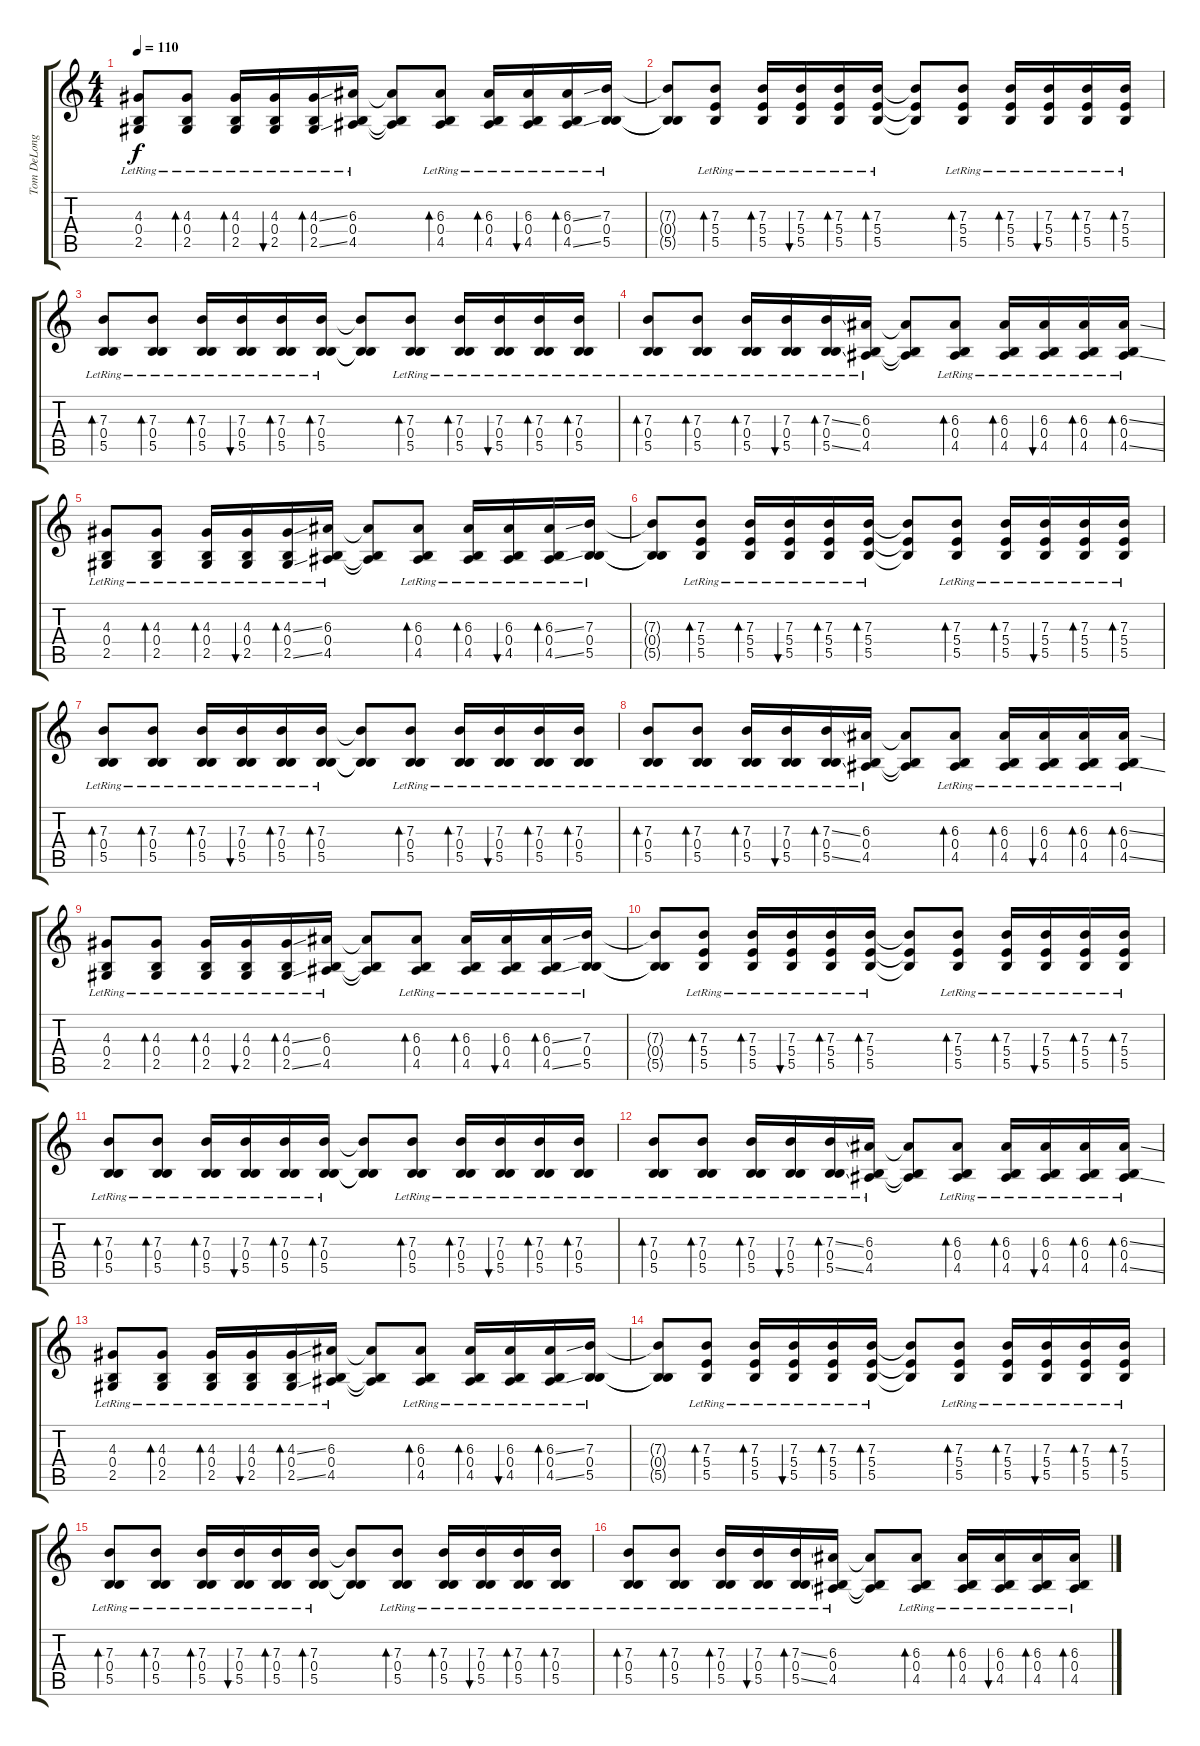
\track ("Tom DeLonge" "Tom DeLong") {instrument acousticguitarsteel}
\staff {score tabs}
\tuning (Db4 Ab3 E3 B2 Gb2 Db2) {hide}
\ts (4 4)
\tempo 110
\clef g2
\ks c
(4.3{lr} 0.4{lr} 2.5{lr}).8{dy f} (4.3{lr} 0.4{lr} 2.5{lr}).8{bd 120} (4.3{lr} 0.4{lr} 2.5{lr}).16{bd 120} (4.3{lr} 0.4{lr} 2.5{lr}).16{bu 120} (4.3{ss lr} 0.4{lr} 2.5{ss lr}).16{bd 120} (6.3{lr} 0.4{lr} 4.5{lr}).16 (6.3{t} 0.4{t} 4.5{t}).8 (6.3{lr} 0.4{lr} 4.5{lr}).8{bd 120} (6.3{lr} 0.4{lr} 4.5{lr}).16{bd 120} (6.3{lr} 0.4{lr} 4.5{lr}).16{bu 120} (6.3{ss lr} 0.4{lr} 4.5{ss lr}).16{bd 120} (7.3{lr} 0.4{lr} 5.5{lr}).16 |
(7.3{t} 0.4{t} 5.5{t}).8 (7.3{lr} 5.4{lr} 5.5{lr}).8{bd 120} (7.3{lr} 5.4{lr} 5.5{lr}).16{bd 120} (7.3{lr} 5.4{lr} 5.5{lr}).16{bu 120} (7.3{lr} 5.4{lr} 5.5{lr}).16{bd 120} (7.3{lr} 5.4{lr} 5.5{lr}).16{bd 120} (7.3{t} 5.4{t} 5.5{t}).8 (7.3{lr} 5.4{lr} 5.5{lr}).8{bd 120} (7.3{lr} 5.4{lr} 5.5{lr}).16{bd 120} (7.3{lr} 5.4{lr} 5.5{lr}).16{bu 120} (7.3{lr} 5.4{lr} 5.5{lr}).16{bd 120} (7.3{lr} 5.4{lr} 5.5{lr}).16{bd 120} |
(7.3{lr} 0.4{lr} 5.5{lr}).8{bd 240} (7.3{lr} 0.4{lr} 5.5{lr}).8{bd 240} (7.3{lr} 0.4{lr} 5.5{lr}).16{bd 120} (7.3{lr} 0.4{lr} 5.5{lr}).16{bu 120} (7.3{lr} 0.4{lr} 5.5{lr}).16{bd 120} (7.3{lr} 0.4{lr} 5.5{lr}).16{bd 120} (7.3{t} 0.4{t} 5.5{t}).8 (7.3{lr} 0.4{lr} 5.5{lr}).8{bd 120} (7.3{lr} 0.4{lr} 5.5{lr}).16{bd 120} (7.3{lr} 0.4{lr} 5.5{lr}).16{bu 120} (7.3{lr} 0.4{lr} 5.5{lr}).16{bd 120} (7.3{lr} 0.4{lr} 5.5{lr}).16{bd 120} |
(7.3{lr} 0.4{lr} 5.5{lr}).8{bd 120} (7.3{lr} 0.4{lr} 5.5{lr}).8{bd 120} (7.3{lr} 0.4{lr} 5.5{lr}).16{bd 120} (7.3{lr} 0.4{lr} 5.5{lr}).16{bu 120} (7.3{ss lr} 0.4{lr} 5.5{ss lr}).16{bd 120} (6.3{lr} 0.4{lr} 4.5{lr}).16 (6.3{t} 0.4{t} 4.5{t}).8 (6.3{lr} 0.4{lr} 4.5{lr}).8{bd 120} (6.3{lr} 0.4{lr} 4.5{lr}).16{bd 120} (6.3{lr} 0.4{lr} 4.5{lr}).16{bu 120} (6.3{lr} 0.4{lr} 4.5{lr}).16{bd 120} (6.3{ss lr} 0.4{lr} 4.5{ss lr}).16{bd 120} |
(4.3{lr} 0.4{lr} 2.5{lr}).8 (4.3{lr} 0.4{lr} 2.5{lr}).8{bd 120} (4.3{lr} 0.4{lr} 2.5{lr}).16{bd 120} (4.3{lr} 0.4{lr} 2.5{lr}).16{bu 120} (4.3{ss lr} 0.4{lr} 2.5{ss lr}).16{bd 120} (6.3{lr} 0.4{lr} 4.5{lr}).16 (6.3{t} 0.4{t} 4.5{t}).8 (6.3{lr} 0.4{lr} 4.5{lr}).8{bd 120} (6.3{lr} 0.4{lr} 4.5{lr}).16{bd 120} (6.3{lr} 0.4{lr} 4.5{lr}).16{bu 120} (6.3{ss lr} 0.4{lr} 4.5{ss lr}).16{bd 120} (7.3{lr} 0.4{lr} 5.5{lr}).16 |
(7.3{t} 0.4{t} 5.5{t}).8 (7.3{lr} 5.4{lr} 5.5{lr}).8{bd 120} (7.3{lr} 5.4{lr} 5.5{lr}).16{bd 120} (7.3{lr} 5.4{lr} 5.5{lr}).16{bu 120} (7.3{lr} 5.4{lr} 5.5{lr}).16{bd 120} (7.3{lr} 5.4{lr} 5.5{lr}).16{bd 120} (7.3{t} 5.4{t} 5.5{t}).8 (7.3{lr} 5.4{lr} 5.5{lr}).8{bd 120} (7.3{lr} 5.4{lr} 5.5{lr}).16{bd 120} (7.3{lr} 5.4{lr} 5.5{lr}).16{bu 120} (7.3{lr} 5.4{lr} 5.5{lr}).16{bd 120} (7.3{lr} 5.4{lr} 5.5{lr}).16{bd 120} |
(7.3{lr} 0.4{lr} 5.5{lr}).8{bd 240} (7.3{lr} 0.4{lr} 5.5{lr}).8{bd 240} (7.3{lr} 0.4{lr} 5.5{lr}).16{bd 120} (7.3{lr} 0.4{lr} 5.5{lr}).16{bu 120} (7.3{lr} 0.4{lr} 5.5{lr}).16{bd 120} (7.3{lr} 0.4{lr} 5.5{lr}).16{bd 120} (7.3{t} 0.4{t} 5.5{t}).8 (7.3{lr} 0.4{lr} 5.5{lr}).8{bd 120} (7.3{lr} 0.4{lr} 5.5{lr}).16{bd 120} (7.3{lr} 0.4{lr} 5.5{lr}).16{bu 120} (7.3{lr} 0.4{lr} 5.5{lr}).16{bd 120} (7.3{lr} 0.4{lr} 5.5{lr}).16{bd 120} |
(7.3{lr} 0.4{lr} 5.5{lr}).8{bd 120} (7.3{lr} 0.4{lr} 5.5{lr}).8{bd 120} (7.3{lr} 0.4{lr} 5.5{lr}).16{bd 120} (7.3{lr} 0.4{lr} 5.5{lr}).16{bu 120} (7.3{ss lr} 0.4{lr} 5.5{ss lr}).16{bd 120} (6.3{lr} 0.4{lr} 4.5{lr}).16 (6.3{t} 0.4{t} 4.5{t}).8 (6.3{lr} 0.4{lr} 4.5{lr}).8{bd 120} (6.3{lr} 0.4{lr} 4.5{lr}).16{bd 120} (6.3{lr} 0.4{lr} 4.5{lr}).16{bu 120} (6.3{lr} 0.4{lr} 4.5{lr}).16{bd 120} (6.3{ss lr} 0.4{lr} 4.5{ss lr}).16{bd 120} |
(4.3{lr} 0.4{lr} 2.5{lr}).8 (4.3{lr} 0.4{lr} 2.5{lr}).8{bd 120} (4.3{lr} 0.4{lr} 2.5{lr}).16{bd 120} (4.3{lr} 0.4{lr} 2.5{lr}).16{bu 120} (4.3{ss lr} 0.4{lr} 2.5{ss lr}).16{bd 120} (6.3{lr} 0.4{lr} 4.5{lr}).16 (6.3{t} 0.4{t} 4.5{t}).8 (6.3{lr} 0.4{lr} 4.5{lr}).8{bd 120} (6.3{lr} 0.4{lr} 4.5{lr}).16{bd 120} (6.3{lr} 0.4{lr} 4.5{lr}).16{bu 120} (6.3{ss lr} 0.4{lr} 4.5{ss lr}).16{bd 120} (7.3{lr} 0.4{lr} 5.5{lr}).16 |
(7.3{t} 0.4{t} 5.5{t}).8 (7.3{lr} 5.4{lr} 5.5{lr}).8{bd 120} (7.3{lr} 5.4{lr} 5.5{lr}).16{bd 120} (7.3{lr} 5.4{lr} 5.5{lr}).16{bu 120} (7.3{lr} 5.4{lr} 5.5{lr}).16{bd 120} (7.3{lr} 5.4{lr} 5.5{lr}).16{bd 120} (7.3{t} 5.4{t} 5.5{t}).8 (7.3{lr} 5.4{lr} 5.5{lr}).8{bd 120} (7.3{lr} 5.4{lr} 5.5{lr}).16{bd 120} (7.3{lr} 5.4{lr} 5.5{lr}).16{bu 120} (7.3{lr} 5.4{lr} 5.5{lr}).16{bd 120} (7.3{lr} 5.4{lr} 5.5{lr}).16{bd 120} |
(7.3{lr} 0.4{lr} 5.5{lr}).8{bd 240} (7.3{lr} 0.4{lr} 5.5{lr}).8{bd 240} (7.3{lr} 0.4{lr} 5.5{lr}).16{bd 120} (7.3{lr} 0.4{lr} 5.5{lr}).16{bu 120} (7.3{lr} 0.4{lr} 5.5{lr}).16{bd 120} (7.3{lr} 0.4{lr} 5.5{lr}).16{bd 120} (7.3{t} 0.4{t} 5.5{t}).8 (7.3{lr} 0.4{lr} 5.5{lr}).8{bd 120} (7.3{lr} 0.4{lr} 5.5{lr}).16{bd 120} (7.3{lr} 0.4{lr} 5.5{lr}).16{bu 120} (7.3{lr} 0.4{lr} 5.5{lr}).16{bd 120} (7.3{lr} 0.4{lr} 5.5{lr}).16{bd 120} |
(7.3{lr} 0.4{lr} 5.5{lr}).8{bd 120} (7.3{lr} 0.4{lr} 5.5{lr}).8{bd 120} (7.3{lr} 0.4{lr} 5.5{lr}).16{bd 120} (7.3{lr} 0.4{lr} 5.5{lr}).16{bu 120} (7.3{ss lr} 0.4{lr} 5.5{ss lr}).16{bd 120} (6.3{lr} 0.4{lr} 4.5{lr}).16 (6.3{t} 0.4{t} 4.5{t}).8 (6.3{lr} 0.4{lr} 4.5{lr}).8{bd 120} (6.3{lr} 0.4{lr} 4.5{lr}).16{bd 120} (6.3{lr} 0.4{lr} 4.5{lr}).16{bu 120} (6.3{lr} 0.4{lr} 4.5{lr}).16{bd 120} (6.3{ss lr} 0.4{lr} 4.5{ss lr}).16{bd 120} |
(4.3{lr} 0.4{lr} 2.5{lr}).8 (4.3{lr} 0.4{lr} 2.5{lr}).8{bd 120} (4.3{lr} 0.4{lr} 2.5{lr}).16{bd 120} (4.3{lr} 0.4{lr} 2.5{lr}).16{bu 120} (4.3{ss lr} 0.4{lr} 2.5{ss lr}).16{bd 120} (6.3{lr} 0.4{lr} 4.5{lr}).16 (6.3{t} 0.4{t} 4.5{t}).8 (6.3{lr} 0.4{lr} 4.5{lr}).8{bd 120} (6.3{lr} 0.4{lr} 4.5{lr}).16{bd 120} (6.3{lr} 0.4{lr} 4.5{lr}).16{bu 120} (6.3{ss lr} 0.4{lr} 4.5{ss lr}).16{bd 120} (7.3{lr} 0.4{lr} 5.5{lr}).16 |
(7.3{t} 0.4{t} 5.5{t}).8 (7.3{lr} 5.4{lr} 5.5{lr}).8{bd 120} (7.3{lr} 5.4{lr} 5.5{lr}).16{bd 120} (7.3{lr} 5.4{lr} 5.5{lr}).16{bu 120} (7.3{lr} 5.4{lr} 5.5{lr}).16{bd 120} (7.3{lr} 5.4{lr} 5.5{lr}).16{bd 120} (7.3{t} 5.4{t} 5.5{t}).8 (7.3{lr} 5.4{lr} 5.5{lr}).8{bd 120} (7.3{lr} 5.4{lr} 5.5{lr}).16{bd 120} (7.3{lr} 5.4{lr} 5.5{lr}).16{bu 120} (7.3{lr} 5.4{lr} 5.5{lr}).16{bd 120} (7.3{lr} 5.4{lr} 5.5{lr}).16{bd 120} |
(7.3{lr} 0.4{lr} 5.5{lr}).8{bd 240} (7.3{lr} 0.4{lr} 5.5{lr}).8{bd 240} (7.3{lr} 0.4{lr} 5.5{lr}).16{bd 120} (7.3{lr} 0.4{lr} 5.5{lr}).16{bu 120} (7.3{lr} 0.4{lr} 5.5{lr}).16{bd 120} (7.3{lr} 0.4{lr} 5.5{lr}).16{bd 120} (7.3{t} 0.4{t} 5.5{t}).8 (7.3{lr} 0.4{lr} 5.5{lr}).8{bd 120} (7.3{lr} 0.4{lr} 5.5{lr}).16{bd 120} (7.3{lr} 0.4{lr} 5.5{lr}).16{bu 120} (7.3{lr} 0.4{lr} 5.5{lr}).16{bd 120} (7.3{lr} 0.4{lr} 5.5{lr}).16{bd 120} |
(7.3{lr} 0.4{lr} 5.5{lr}).8{bd 120} (7.3{lr} 0.4{lr} 5.5{lr}).8{bd 120} (7.3{lr} 0.4{lr} 5.5{lr}).16{bd 120} (7.3{lr} 0.4{lr} 5.5{lr}).16{bu 120} (7.3{ss lr} 0.4{lr} 5.5{ss lr}).16{bd 120} (6.3{lr} 0.4{lr} 4.5{lr}).16 (6.3{t} 0.4{t} 4.5{t}).8 (6.3{lr} 0.4{lr} 4.5{lr}).8{bd 120} (6.3{lr} 0.4{lr} 4.5{lr}).16{bd 120} (6.3{lr} 0.4{lr} 4.5{lr}).16{bu 120} (6.3{lr} 0.4{lr} 4.5{lr}).16{bd 120} (6.3{ss lr} 0.4{lr} 4.5{ss lr}).16{bd 120}
